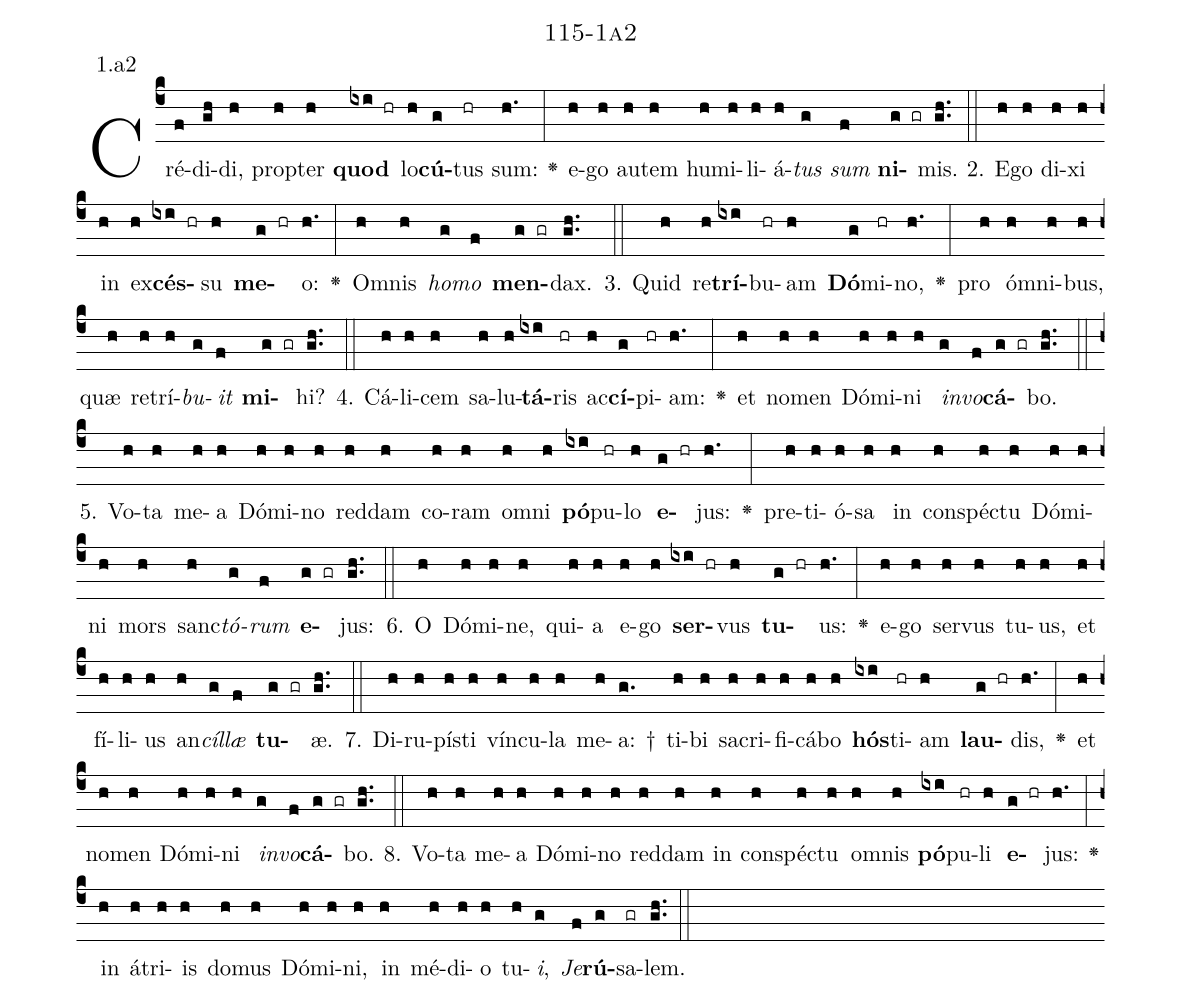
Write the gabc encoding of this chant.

name: 115-1a2;
annotation: 1.a2;
%%
(c4)Cré(f)di(gh)di,(h) prop(h)ter(h) <b>quod</b>(ixi hr) lo(h)<b>cú</b>(g)tus(hr) sum:(h.) <v>\greheightstar</v>(:) e(h)go(h) au(h)tem(h) hu(h)mi(h)li(h)á(h)<i>tus</i>(g) <i>sum</i>(f) <b>ni</b>(g gr)mis.(gh..) (::)
2. E(h)go(h) di(h)xi(h) in(h) ex(h)<b>cés</b>(ixi hr)su(h) <b>me</b>(g hr)o:(h.) <v>\greheightstar</v>(:) Om(h)nis(h) <i>ho</i>(g)<i>mo</i>(f) <b>men</b>(g gr)dax.(gh..) (::)
3. Quid(h) re(h)<b>trí</b>(ixi)bu(hr)am(h) <b>Dó</b>(g)mi(hr)no,(h.) <v>\greheightstar</v>(:) pro(h) óm(h)ni(h)bus,(h) quæ(h) re(h)trí(h)<i>bu</i>(g)<i>it</i>(f) <b>mi</b>(g gr)hi?(gh..) (::)
4. Cá(h)li(h)cem(h) sa(h)lu(h)<b>tá</b>(ixi)ris(hr) ac(h)<b>cí</b>(g)pi(hr)am:(h.) <v>\greheightstar</v>(:) et(h) no(h)men(h) Dó(h)mi(h)ni(h) <i>in</i>(g)<i>vo</i>(f)<b>cá</b>(g gr)bo.(gh..) (::)
5. Vo(h)ta(h) me(h)a(h) Dó(h)mi(h)no(h) red(h)dam(h) co(h)ram(h) om(h)ni(h) <b>pó</b>(ixi)pu(hr)lo(h) <b>e</b>(g hr)jus:(h.) <v>\greheightstar</v>(:) pre(h)ti(h)ó(h)sa(h) in(h) con(h)spéc(h)tu(h) Dó(h)mi(h)ni(h) mors(h) sanc(h)<i>tó</i>(g)<i>rum</i>(f) <b>e</b>(g gr)jus:(gh..) (::)
6. O(h) Dó(h)mi(h)ne,(h) qui(h)a(h) e(h)go(h) <b>ser</b>(ixi hr)vus(h) <b>tu</b>(g hr)us:(h.) <v>\greheightstar</v>(:) e(h)go(h) ser(h)vus(h) tu(h)us,(h) et(h) fí(h)li(h)us(h) an(h)<i>cíl</i>(g)<i>læ</i>(f) <b>tu</b>(g gr)æ.(gh..) (::)
7. Di(h)ru(h)pís(h)ti(h) vín(h)cu(h)la(h) me(h)a: †(g.) ti(h)bi(h) sa(h)cri(h)fi(h)cá(h)bo(h) <b>hós</b>(ixi)ti(hr)am(h) <b>lau</b>(g hr)dis,(h.) <v>\greheightstar</v>(:) et(h) no(h)men(h) Dó(h)mi(h)ni(h) <i>in</i>(g)<i>vo</i>(f)<b>cá</b>(g gr)bo.(gh..) (::)
8. Vo(h)ta(h) me(h)a(h) Dó(h)mi(h)no(h) red(h)dam(h) in(h) con(h)spéc(h)tu(h) om(h)nis(h) <b>pó</b>(ixi)pu(hr)li(h) <b>e</b>(g hr)jus:(h.) <v>\greheightstar</v>(:) in(h) á(h)tri(h)is(h) do(h)mus(h) Dó(h)mi(h)ni,(h) in(h) mé(h)di(h)o(h) tu(h)<i>i</i>,(g) <i>Je</i>(f)<b>rú</b>(g)sa(gr)lem.(gh..) (::)
